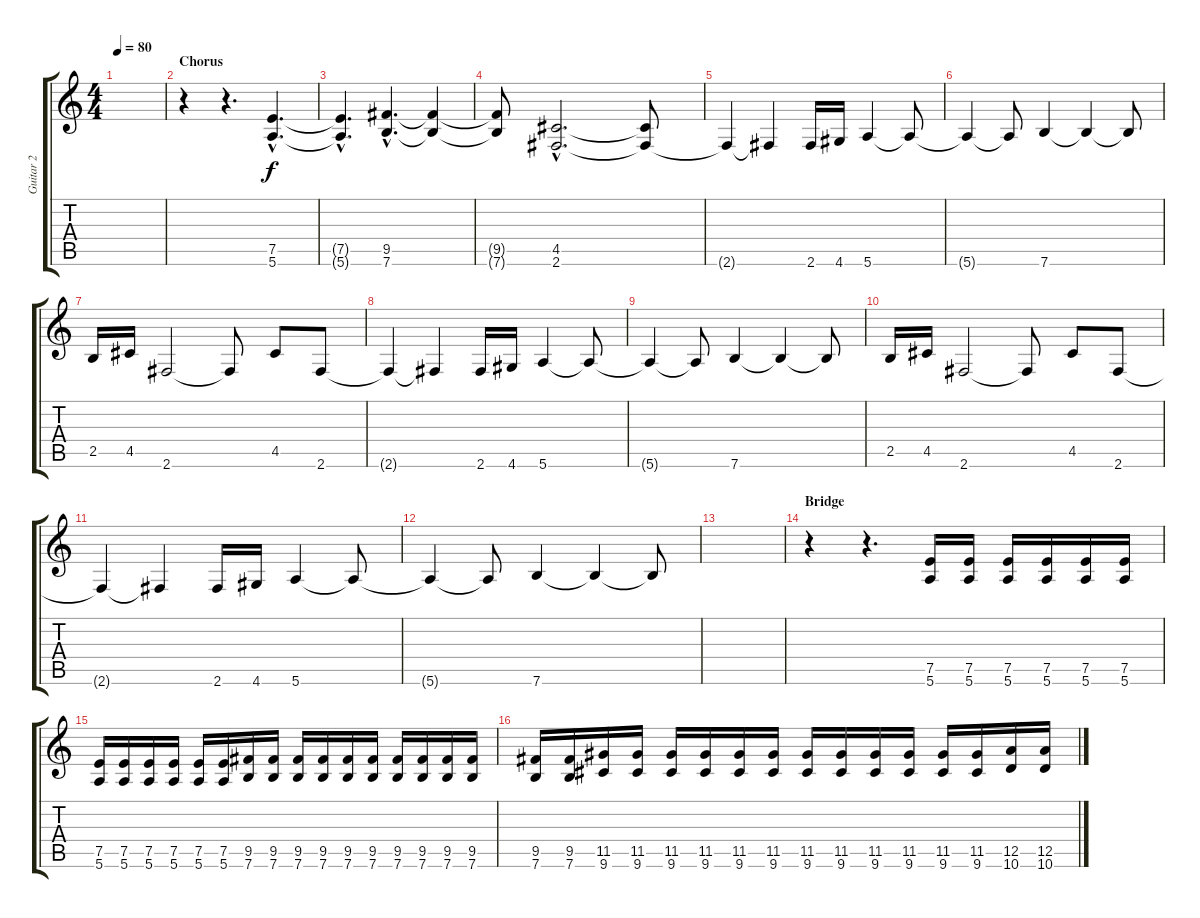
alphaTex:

\track ("Guitar 2" "Guitar 2") {instrument acousticguitarsteel}
\staff {score tabs}
\tuning (E4 B3 G3 D3 A2 E2) {hide}
\ts (4 4)
\tempo 80
\clef g2
\ks c
|
\section ("" "Chorus")
r.4 r.4{d} (7.5{hac} 5.6{hac}).4{d} |
(7.5{hac t} 5.6{hac t}).4{d} (9.5{hac} 7.6{hac}).4{d} (9.5{t} 7.6{t}).4 |
(9.5{t} 7.6{t}).8 (4.5{hac} 2.6{hac}).2{d} (4.5{t} 2.6{t}).8 |
2.6{t}.4 2.6{t}.4 2.6.16 4.6.16 5.6.4 5.6{t}.8 |
5.6{t}.4 5.6{t}.8 7.6.4 7.6{t}.4 7.6{t}.8 |
2.5.16 4.5.16 2.6.2 2.6{t}.8 4.5.8 2.6.8 |
2.6{t}.4 2.6{t}.4 2.6.16 4.6.16 5.6.4 5.6{t}.8 |
5.6{t}.4 5.6{t}.8 7.6.4 7.6{t}.4 7.6{t}.8 |
2.5.16 4.5.16 2.6.2 2.6{t}.8 4.5.8 2.6.8 |
2.6{t}.4 2.6{t}.4 2.6.16 4.6.16 5.6.4 5.6{t}.8 |
5.6{t}.4 5.6{t}.8 7.6.4 7.6{t}.4 7.6{t}.8 |
|
\section ("" "Bridge")
r.4{instrument distortionguitar} r.4{d} (7.5 5.6).16 (7.5 5.6).16 (7.5 5.6).16 (7.5 5.6).16 (7.5 5.6).16 (7.5 5.6).16 |
(7.5 5.6).16 (7.5 5.6).16 (7.5 5.6).16 (7.5 5.6).16 (7.5 5.6).16 (7.5 5.6).16 (9.5 7.6).16 (9.5 7.6).16 (9.5 7.6).16 (9.5 7.6).16 (9.5 7.6).16 (9.5 7.6).16 (9.5 7.6).16 (9.5 7.6).16 (9.5 7.6).16 (9.5 7.6).16 |
(9.5 7.6).16 (9.5 7.6).16 (11.5 9.6).16 (11.5 9.6).16 (11.5 9.6).16 (11.5 9.6).16 (11.5 9.6).16 (11.5 9.6).16 (11.5 9.6).16 (11.5 9.6).16 (11.5 9.6).16 (11.5 9.6).16 (11.5 9.6).16 (11.5 9.6).16 (12.5 10.6).16 (12.5 10.6).16
